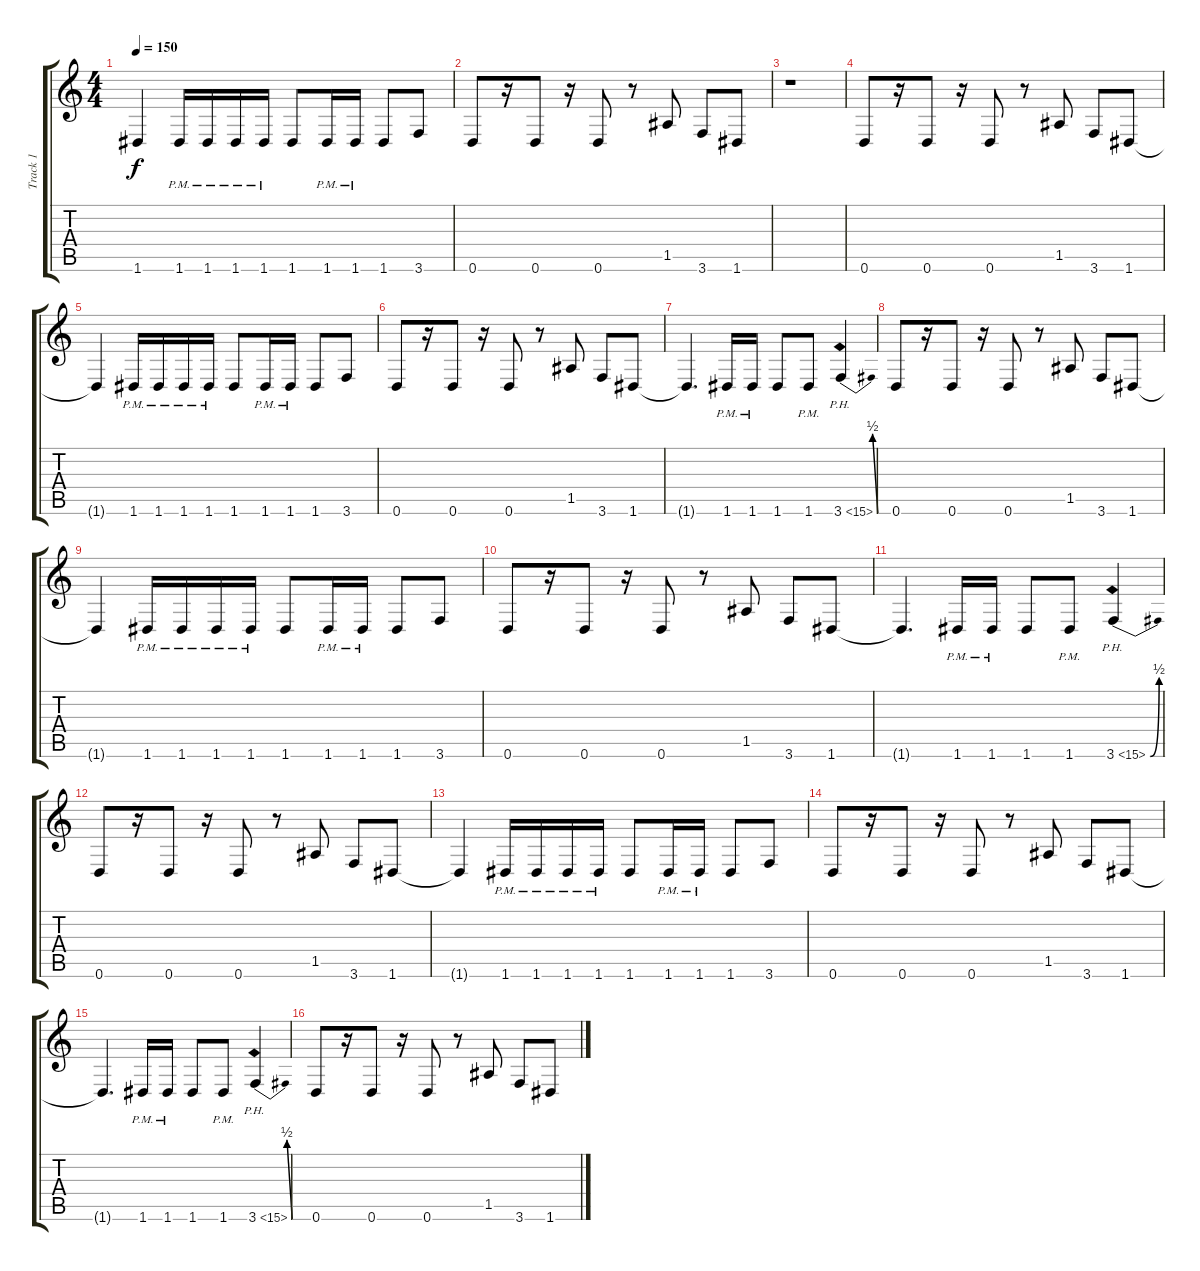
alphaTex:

\track ("Track 1" "Track 1") {instrument distortionguitar}
\staff {score tabs}
\tuning (E4 B3 G3 D3 A2 D2) {hide}
\ts (4 4)
\tempo 150
\clef g2
\ks c
1.6{t}.4{dy f} 1.6{pm}.16 1.6{pm}.16 1.6{pm}.16 1.6{pm}.16 1.6.8 1.6{pm}.16 1.6{pm}.16 1.6.8 3.6.8 |
0.6.8 r.16 0.6.8 r.16 0.6.8 r.8 1.5.8 3.6.8 1.6.8 |
r.1 |
0.6.8 r.16 0.6.8 r.16 0.6.8 r.8 1.5.8 3.6.8 1.6.8 |
1.6{t}.4 1.6{pm}.16 1.6{pm}.16 1.6{pm}.16 1.6{pm}.16 1.6.8 1.6{pm}.16 1.6{pm}.16 1.6.8 3.6.8 |
0.6.8 r.16 0.6.8 r.16 0.6.8 r.8 1.5.8 3.6.8 1.6.8 |
1.6{t}.4{d} 1.6{pm}.16 1.6{pm}.16 1.6.8 1.6{pm}.8 3.6{be (bend 0 0 60 2) ph 12}.4 |
0.6.8 r.16 0.6.8 r.16 0.6.8 r.8 1.5.8 3.6.8 1.6.8 |
1.6{t}.4 1.6{pm}.16 1.6{pm}.16 1.6{pm}.16 1.6{pm}.16 1.6.8 1.6{pm}.16 1.6{pm}.16 1.6.8 3.6.8 |
0.6.8 r.16 0.6.8 r.16 0.6.8 r.8 1.5.8 3.6.8 1.6.8 |
1.6{t}.4{d} 1.6{pm}.16 1.6{pm}.16 1.6.8 1.6{pm}.8 3.6{be (bend 0 0 60 2) ph 12}.4 |
0.6.8 r.16 0.6.8 r.16 0.6.8 r.8 1.5.8 3.6.8 1.6.8 |
1.6{t}.4 1.6{pm}.16 1.6{pm}.16 1.6{pm}.16 1.6{pm}.16 1.6.8 1.6{pm}.16 1.6{pm}.16 1.6.8 3.6.8 |
0.6.8 r.16 0.6.8 r.16 0.6.8 r.8 1.5.8 3.6.8 1.6.8 |
1.6{t}.4{d} 1.6{pm}.16 1.6{pm}.16 1.6.8 1.6{pm}.8 3.6{be (bend 0 0 60 2) ph 12}.4 |
0.6.8 r.16 0.6.8 r.16 0.6.8 r.8 1.5.8 3.6.8 1.6.8
